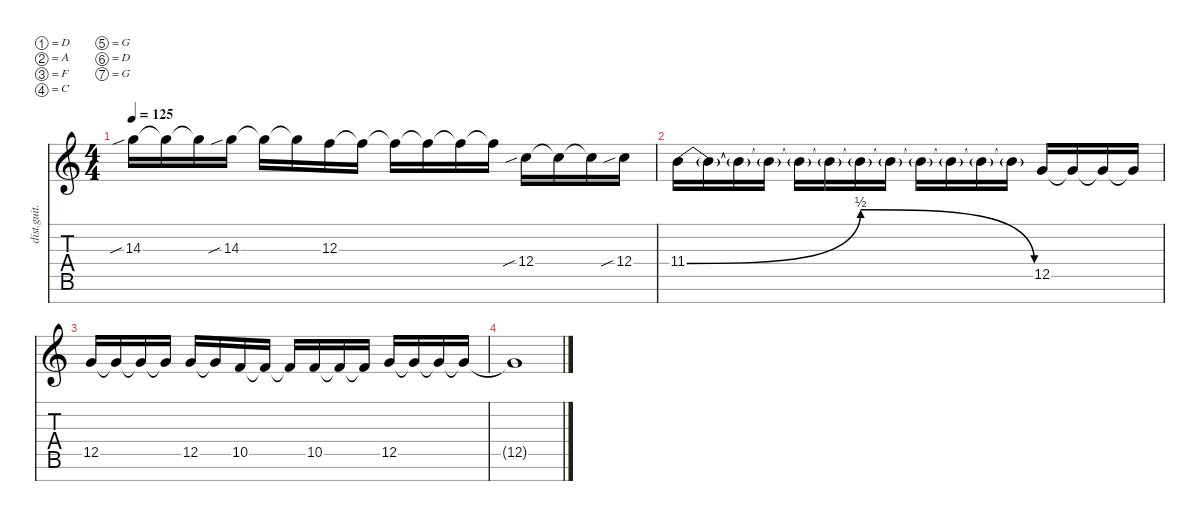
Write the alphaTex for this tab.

\defaultSystemsLayout 4
\hideDynamics
\bracketExtendMode nobrackets
\otherSystemsTrackNameOrientation horizontal
\track ("lead" "dist.guit.") {instrument distortionguitar}
\staff {score tabs}
\tuning (D4 A3 F3 C3 G2 D2 G1)
\ts (4 4)
\tempo 125
\clef g2
\ks c
14.3{sib}.16{dy mf beam Down} 14.3{t}.16{beam Down} 14.3{t}.16{beam Down} 14.3{sib}.16{beam Down} 14.3{t}.16{beam Down} 14.3{t}.16{beam Down} 12.3.16{beam Down} 12.3{t}.16{beam Down} 12.3{t}.16{beam Down} 12.3{t}.16{beam Down} 12.3{t}.16{beam Down} 12.3{t}.16{beam Down} 12.4{sib}.16{beam Down} 12.4{t}.16{beam Down} 12.4{t}.16{beam Down} 12.4{sib}.16{beam Down} |
11.4{be (bendrelease 0 0 9.6 2 20.4 2 30 0)}.16{beam Down} 11.4{t}.16{beam Down} 11.4{t}.16{beam Down} 11.4{t}.16{beam Down} 11.4{t}.16{beam Down} 11.4{t}.16{beam Down} 11.4{t}.16{beam Down} 11.4{t}.16{beam Down} 11.4{t}.16{beam Down} 11.4{t}.16{beam Down} 11.4{t}.16{beam Down} 11.4{t}.16{beam Down} 12.5.16{beam Up} 12.5{t}.16{beam Up} 12.5{t}.16{beam Up} 12.5{t}.16{beam Up} |
12.5.16{beam Up} 12.5{t}.16{beam Up} 12.5{t}.16{beam Up} 12.5{t}.16{beam Up} 12.5.16{beam Up} 12.5{t}.16{beam Up} 10.5.16{beam Up} 10.5{t}.16{beam Up} 10.5{t}.16{beam Up} 10.5.16{beam Up} 10.5{t}.16{beam Up} 10.5{t}.16{beam Up} 12.5.16{beam Up} 12.5{t}.16{beam Up} 12.5{t}.16{beam Up} 12.5{t}.16{beam Up} |
12.5{t}.1{beam Up}
